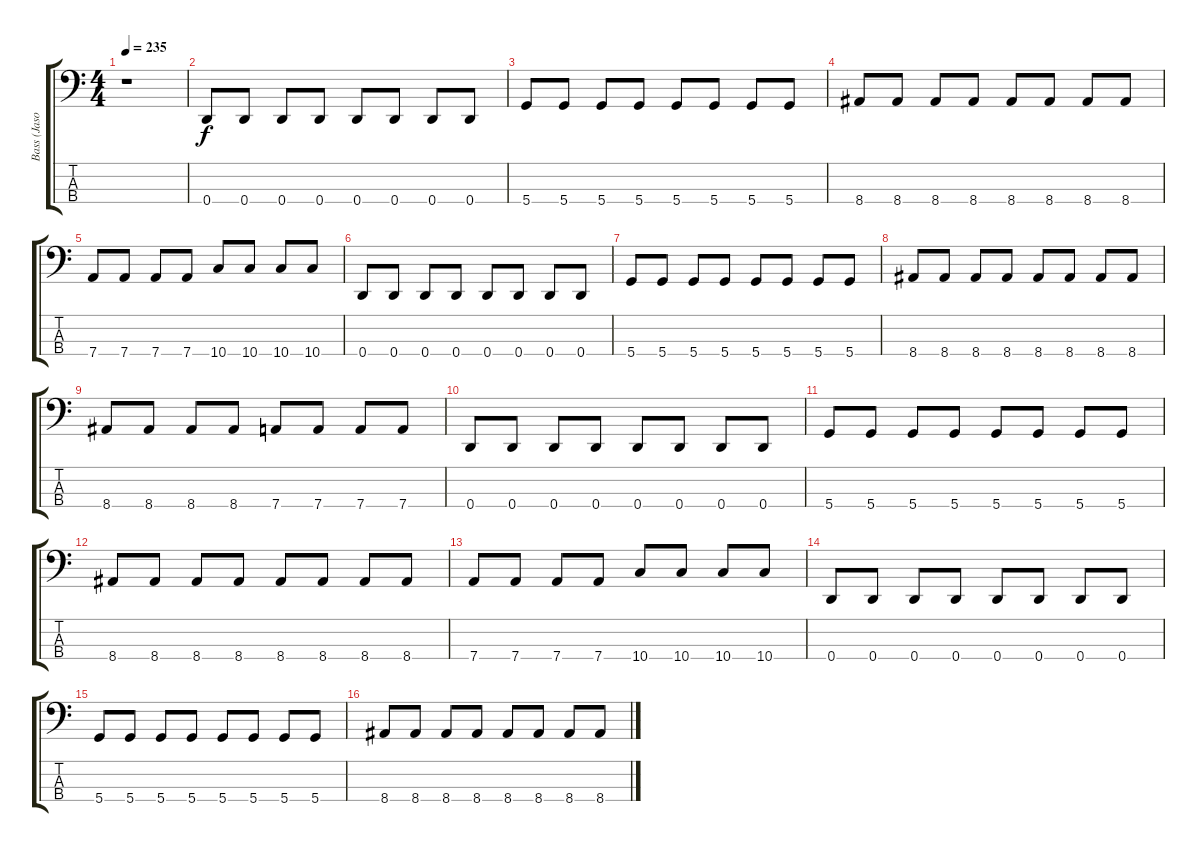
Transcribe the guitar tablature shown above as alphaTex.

\track ("Bass (Jason McCaslin)" "Bass (Jaso") {instrument electricbasspick}
\staff {score tabs}
\tuning (G2 D2 A1 D1) {hide}
\ts (4 4)
\tempo 235
\clef f4
\ks c
r.1{dy f} |
0.4.8 0.4.8 0.4.8 0.4.8 0.4.8 0.4.8 0.4.8 0.4.8 |
5.4.8 5.4.8 5.4.8 5.4.8 5.4.8 5.4.8 5.4.8 5.4.8 |
8.4.8 8.4.8 8.4.8 8.4.8 8.4.8 8.4.8 8.4.8 8.4.8 |
7.4.8 7.4.8 7.4.8 7.4.8 10.4.8 10.4.8 10.4.8 10.4.8 |
0.4.8 0.4.8 0.4.8 0.4.8 0.4.8 0.4.8 0.4.8 0.4.8 |
5.4.8 5.4.8 5.4.8 5.4.8 5.4.8 5.4.8 5.4.8 5.4.8 |
8.4.8 8.4.8 8.4.8 8.4.8 8.4.8 8.4.8 8.4.8 8.4.8 |
8.4.8 8.4.8 8.4.8 8.4.8 7.4.8 7.4.8 7.4.8 7.4.8 |
0.4.8 0.4.8 0.4.8 0.4.8 0.4.8 0.4.8 0.4.8 0.4.8 |
5.4.8 5.4.8 5.4.8 5.4.8 5.4.8 5.4.8 5.4.8 5.4.8 |
8.4.8 8.4.8 8.4.8 8.4.8 8.4.8 8.4.8 8.4.8 8.4.8 |
7.4.8 7.4.8 7.4.8 7.4.8 10.4.8 10.4.8 10.4.8 10.4.8 |
0.4.8 0.4.8 0.4.8 0.4.8 0.4.8 0.4.8 0.4.8 0.4.8 |
5.4.8 5.4.8 5.4.8 5.4.8 5.4.8 5.4.8 5.4.8 5.4.8 |
8.4.8 8.4.8 8.4.8 8.4.8 8.4.8 8.4.8 8.4.8 8.4.8
